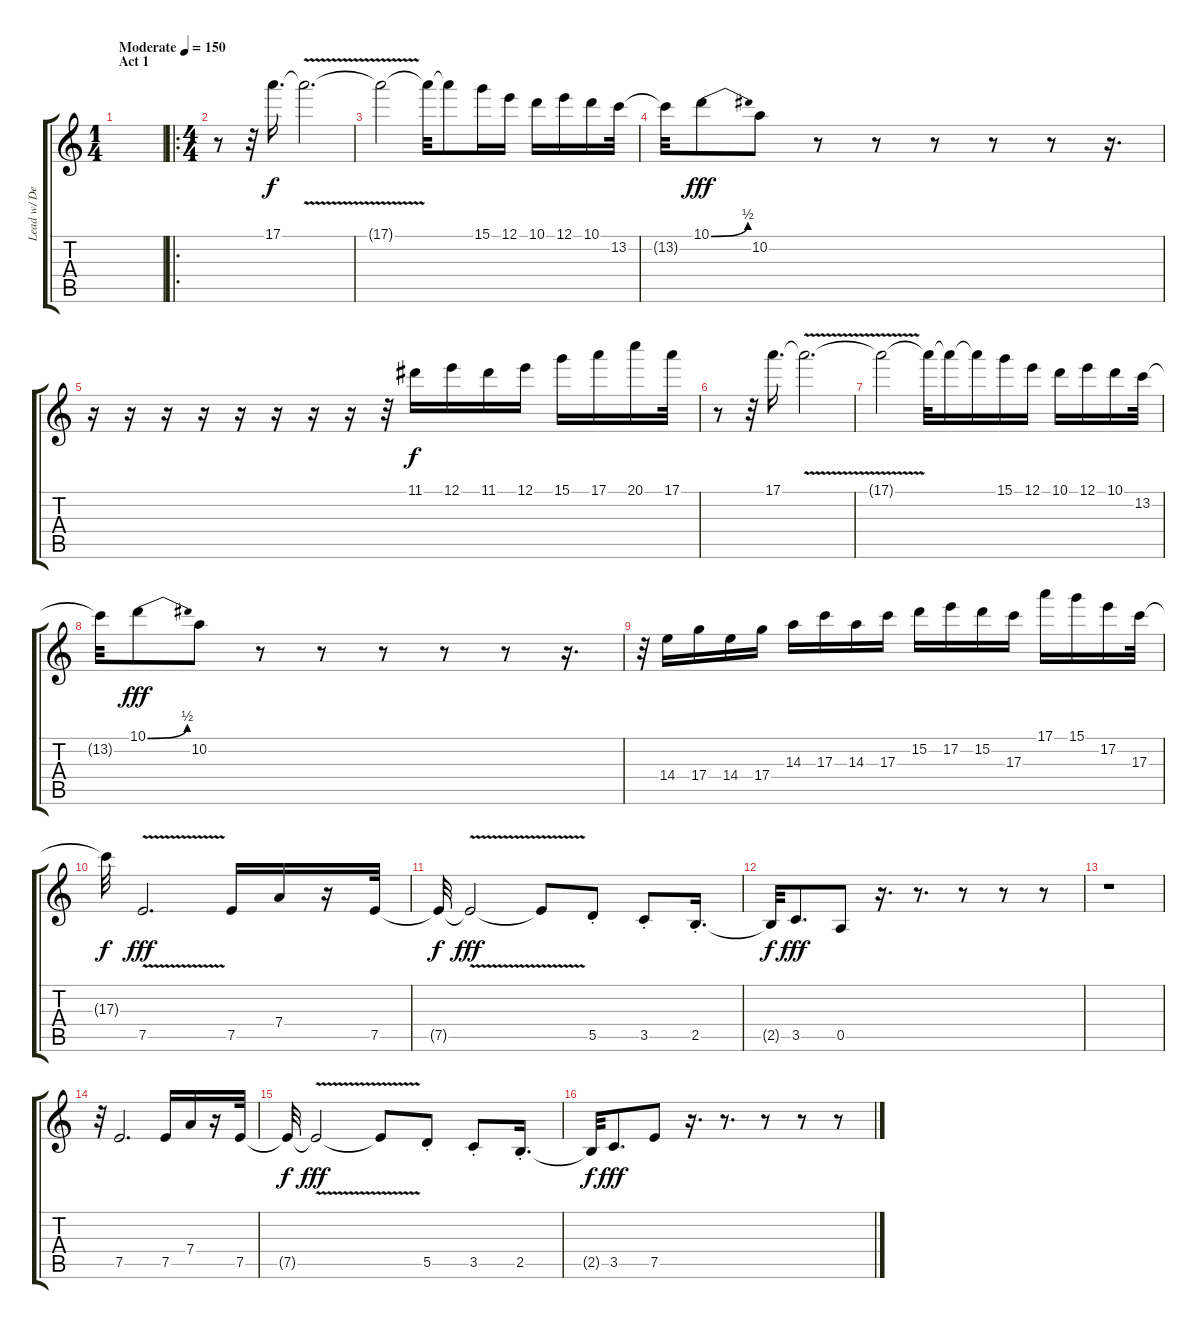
\track ("Lead w/ Delay" "Lead w/ De") {instrument lead5charang}
\staff {score tabs}
\tuning (E5 B4 G4 D4 A3 E3) {hide}
\ts (1 4)
\section ("" "Act 1")
\tempo (150 "Moderate")
\clef g2
\ks c
|
\ro
\ts (4 4)
r.8 r.32 17.1.16{d} 17.1{v t}.2{d} |
17.1{t}.2 17.1{t}.32 17.1{t}.8 15.1.16 12.1.16 10.1.16 12.1.16 10.1.16 13.2.32 |
13.2{t}.32 10.1{be (bend 0 0 60 2)}.8{dy fff} 10.2.8 r.8 r.8 r.8 r.8 r.8 r.16{d} |
r.16 r.16 r.16 r.16 r.16 r.16 r.16 r.16 r.32 11.1.16{dy f} 12.1.16 11.1.16 12.1.16 15.1.16 17.1.16 20.1.16 17.1.32 |
r.8 r.32 17.1.16{d} 17.1{v t}.2{d} |
17.1{t}.2 17.1{t}.32 17.1{t}.16 17.1{t}.16 15.1.16 12.1.16 10.1.16 12.1.16 10.1.16 13.2.32 |
13.2{t}.32 10.1{be (bend 0 0 60 2)}.8{dy fff} 10.2.8 r.8 r.8 r.8 r.8 r.8 r.16{d} |
r.32 14.4.16 17.4.16 14.4.16 17.4.16 14.3.16 17.3.16 14.3.16 17.3.16 15.2.16 17.2.16 15.2.16 17.3.16 17.1.16 15.1.16 17.2.16 17.3.32 |
17.3{t}.32{dy f} 7.5{v}.2{d dy fff} 7.5.16 7.4.16 r.16 7.5.32 |
7.5{t}.32{dy f} 7.5{v t}.2{dy fff} 7.5{t}.8 5.5{st}.8 3.5{st}.8 2.5{st}.16{d} |
2.5{t}.32{dy f} 3.5.8{d dy fff} 0.5.8 r.16{d} r.8{d} r.8 r.8 r.8 |
r.1 |
r.32 7.5.2{d} 7.5.16 7.4.16 r.16 7.5.32 |
7.5{t}.32{dy f} 7.5{v t}.2{dy fff} 7.5{t}.8 5.5{st}.8 3.5{st}.8 2.5{st}.16{d} |
2.5{t}.32{dy f} 3.5.8{d dy fff} 7.5.8 r.16{d} r.8{d} r.8 r.8 r.8
